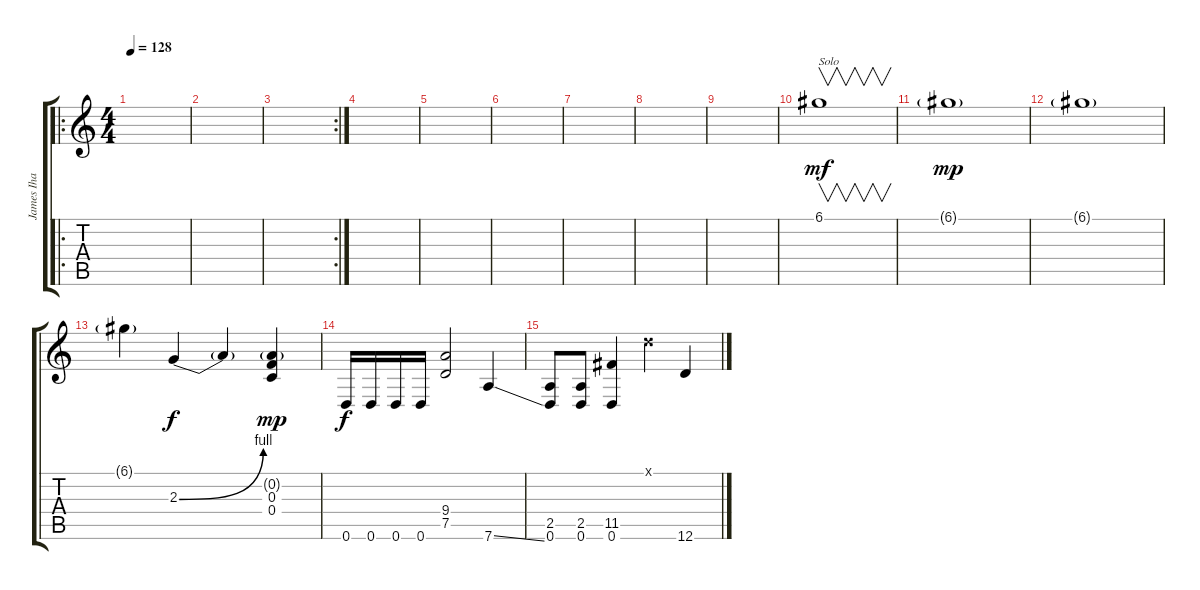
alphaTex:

\track ("James Iha" "James Iha") {instrument overdrivenguitar}
\staff {score tabs}
\tuning (D4 A3 F3 C3 G2 D2) {hide}
\ro
\ts (4 4)
\tempo 128
\clef g2
\ks c
|
|
\rc 2
|
|
|
|
|
|
|
6.1.1{v txt "Solo" dy mf} |
6.1{g}.1{dy mp} |
6.1{g}.1 |
6.1{g}.4 2.3{be (bend 0 0 60 4)}.4{dy f} 2.3{t}.4 (0.2{g} 0.3 0.4).4{dy mp} |
0.6.16{dy f} 0.6.16 0.6.16 0.6.16 (9.4 7.5).2 7.6{ss}.4 |
(2.5 0.6).8 (2.5 0.6).8 (11.5 0.6).4 0.1{x}.4 12.6.4
